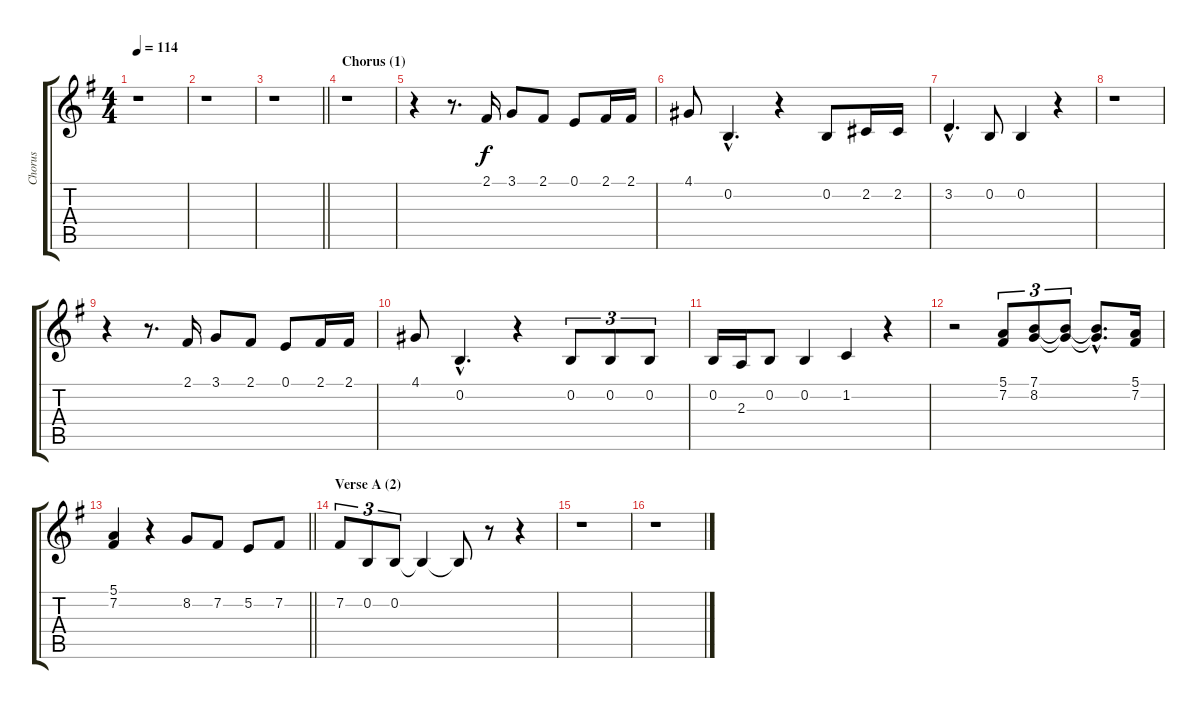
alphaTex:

\track ("Chorus" "Chorus") {instrument sopranosax}
\staff {score tabs}
\tuning (E4 B3 G3 D3 A2 E2) {hide}
\ts (4 4)
\tempo 114
\clef g2
\ks eminor
r.1{dy f} |
r.1 |
\barLineRight lightlight
r.1 |
\section ("" "Chorus (1)")
r.1 |
r.4 r.8{d} 2.1.16 3.1.8 2.1.8 0.1.8 2.1.16 2.1.16 |
4.1.8 0.2{hac}.4{d} r.4 0.2.8 2.2.16 2.2.16 |
3.2{hac}.4{d} 0.2.8 0.2.4 r.4 |
r.1 |
r.4 r.8{d} 2.1.16 3.1.8 2.1.8 0.1.8 2.1.16 2.1.16 |
4.1.8 0.2{hac}.4{d} r.4 0.2.8{tu (3 2)} 0.2.8{tu (3 2)} 0.2.8{tu (3 2)} |
0.2.16 2.3.16 0.2.8 0.2.4 1.2.4 r.4 |
r.2 (5.1 7.2).8{tu (3 2)} (7.1 8.2).8{tu (3 2)} (7.1{t} 8.2{t}).8{tu (3 2)} (7.1{hac t} 8.2{hac t}).8{d} (5.1 7.2).16 |
\barLineRight lightlight
(5.1 7.2).4 r.4 8.2.8 7.2.8 5.2.8 7.2.8 |
\section ("" "Verse A (2)")
7.2.8{tu (3 2)} 0.2.8{tu (3 2)} 0.2.8{tu (3 2)} 0.2{t}.4 0.2{t}.8 r.8 r.4 |
r.1 |
r.1
